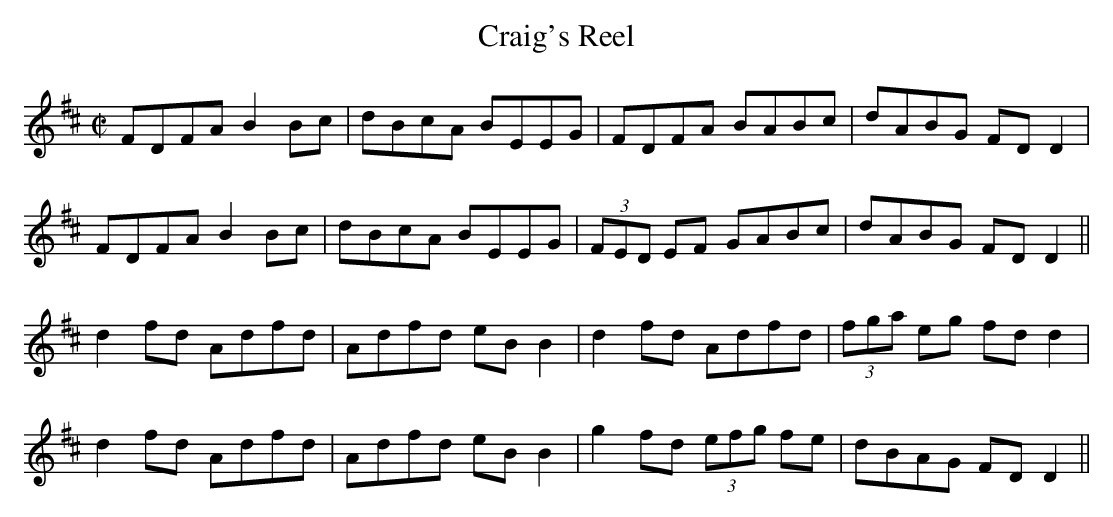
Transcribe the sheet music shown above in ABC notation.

X:1
T: Craig's Reel
M: C|
L: 1/8
K: D
FDFAB2Bc|dBcA BEEG|FDFA BABc|dABG FDD2|
FDFAB2Bc|dBcA BEEG|(3FED EF GABc|dABG FDD2||
d2fd Adfd|Adfd eBB2|d2fd Adfd|(3fga eg fdd2|
d2fd Adfd|Adfd eBB2|g2fd (3efg fe|dBAG FDD2||
